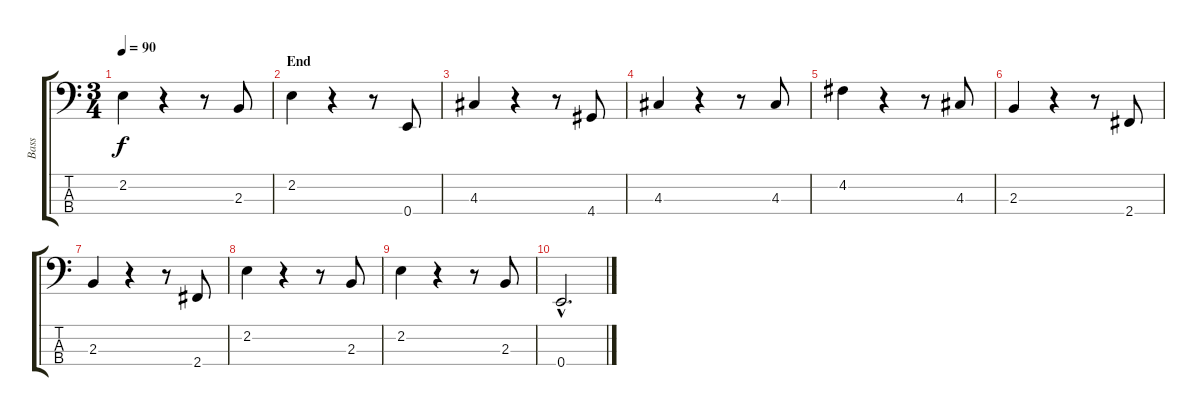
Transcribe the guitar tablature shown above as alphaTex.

\track ("Bass" "Bass") {instrument acousticbass}
\staff {score tabs}
\tuning (G2 D2 A1 E1) {hide}
\ts (3 4)
\tempo 90
\clef f4
\ks c
2.2.4{dy f} r.4 r.8 2.3.8 |
\section ("" "End")
2.2.4 r.4 r.8 0.4.8 |
4.3.4 r.4 r.8 4.4.8 |
4.3.4 r.4 r.8 4.3.8 |
4.2.4 r.4 r.8 4.3.8 |
2.3.4 r.4 r.8 2.4.8 |
2.3.4 r.4 r.8 2.4.8 |
2.2.4 r.4 r.8 2.3.8 |
2.2.4 r.4 r.8 2.3.8 |
0.4{hac}.2{d}
